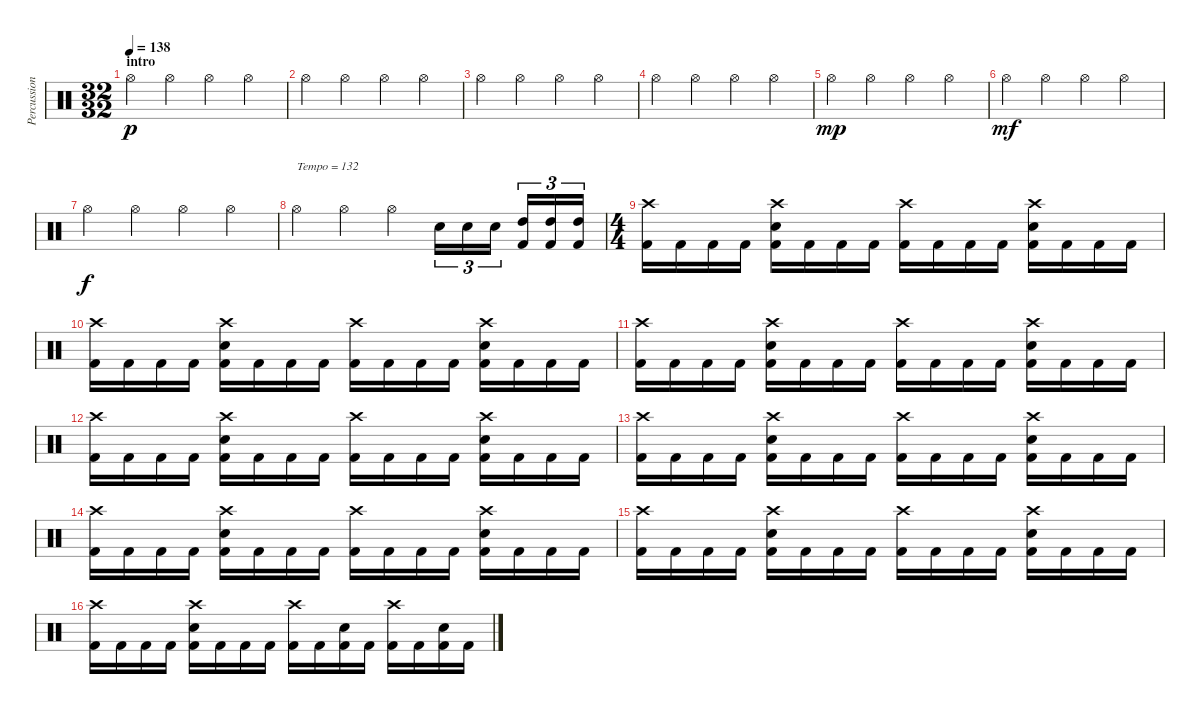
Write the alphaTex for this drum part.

\track ("Percussion" "Percussion") {instrument percussion}
\staff {score}
\articulation defaults
\ts (32 32)
\section ("" "intro")
\tempo 138
\clef neutral
\ks c "Hi-Hat (open)".4{dy p} "Hi-Hat (open)".4 "Hi-Hat (open)".4 "Hi-Hat (open)".4
|
"Hi-Hat (open)".4 "Hi-Hat (open)".4 "Hi-Hat (open)".4 "Hi-Hat (open)".4 |
"Hi-Hat (open)".4 "Hi-Hat (open)".4 "Hi-Hat (open)".4 "Hi-Hat (open)".4 |
"Hi-Hat (open)".4 "Hi-Hat (open)".4 "Hi-Hat (open)".4 "Hi-Hat (open)".4 |
"Hi-Hat (open)".4{dy mp} "Hi-Hat (open)".4 "Hi-Hat (open)".4 "Hi-Hat (open)".4 |
"Hi-Hat (open)".4{dy mf} "Hi-Hat (open)".4 "Hi-Hat (open)".4 "Hi-Hat (open)".4 |
"Hi-Hat (open)".4{dy f} "Hi-Hat (open)".4 "Hi-Hat (open)".4 "Hi-Hat (open)".4 |
"Hi-Hat (open)".4{txt "Tempo = 132"} "Hi-Hat (open)".4 "Hi-Hat (open)".4 "Snare (hit) 2".16{tu (3 2)} "Snare (hit) 2".16{tu (3 2)} "Snare (hit) 2".16{tu (3 2)} ("Kick (hit) 2" "High Tom (hit)").16{tu (3 2)} ("Kick (hit) 2" "High Tom (hit)").16{tu (3 2)} ("Kick (hit) 2" "High Tom (hit)").16{tu (3 2)} |
\ts (4 4)
("Kick (hit) 2" "Crash high (hit)").16 "Kick (hit) 2".16 "Kick (hit) 2".16 "Kick (hit) 2".16 ("Kick (hit) 2" "Snare (hit) 2" "Crash high (hit)").16 "Kick (hit) 2".16 "Kick (hit) 2".16 "Kick (hit) 2".16 ("Kick (hit) 2" "Crash high (hit)").16 "Kick (hit) 2".16 "Kick (hit) 2".16 "Kick (hit) 2".16 ("Kick (hit) 2" "Snare (hit) 2" "Crash high (hit)").16 "Kick (hit) 2".16 "Kick (hit) 2".16 "Kick (hit) 2".16 |
("Kick (hit) 2" "Crash high (hit)").16 "Kick (hit) 2".16 "Kick (hit) 2".16 "Kick (hit) 2".16 ("Kick (hit) 2" "Snare (hit) 2" "Crash high (hit)").16 "Kick (hit) 2".16 "Kick (hit) 2".16 "Kick (hit) 2".16 ("Kick (hit) 2" "Crash high (hit)").16 "Kick (hit) 2".16 "Kick (hit) 2".16 "Kick (hit) 2".16 ("Kick (hit) 2" "Snare (hit) 2" "Crash high (hit)").16 "Kick (hit) 2".16 "Kick (hit) 2".16 "Kick (hit) 2".16 |
("Kick (hit) 2" "Crash high (hit)").16 "Kick (hit) 2".16 "Kick (hit) 2".16 "Kick (hit) 2".16 ("Kick (hit) 2" "Snare (hit) 2" "Crash high (hit)").16 "Kick (hit) 2".16 "Kick (hit) 2".16 "Kick (hit) 2".16 ("Kick (hit) 2" "Crash high (hit)").16 "Kick (hit) 2".16 "Kick (hit) 2".16 "Kick (hit) 2".16 ("Kick (hit) 2" "Snare (hit) 2" "Crash high (hit)").16 "Kick (hit) 2".16 "Kick (hit) 2".16 "Kick (hit) 2".16 |
("Kick (hit) 2" "Crash high (hit)").16 "Kick (hit) 2".16 "Kick (hit) 2".16 "Kick (hit) 2".16 ("Kick (hit) 2" "Snare (hit) 2" "Crash high (hit)").16 "Kick (hit) 2".16 "Kick (hit) 2".16 "Kick (hit) 2".16 ("Kick (hit) 2" "Crash high (hit)").16 "Kick (hit) 2".16 "Kick (hit) 2".16 "Kick (hit) 2".16 ("Kick (hit) 2" "Snare (hit) 2" "Crash high (hit)").16 "Kick (hit) 2".16 "Kick (hit) 2".16 "Kick (hit) 2".16 |
("Kick (hit) 2" "Crash high (hit)").16 "Kick (hit) 2".16 "Kick (hit) 2".16 "Kick (hit) 2".16 ("Kick (hit) 2" "Snare (hit) 2" "Crash high (hit)").16 "Kick (hit) 2".16 "Kick (hit) 2".16 "Kick (hit) 2".16 ("Kick (hit) 2" "Crash high (hit)").16 "Kick (hit) 2".16 "Kick (hit) 2".16 "Kick (hit) 2".16 ("Kick (hit) 2" "Snare (hit) 2" "Crash high (hit)").16 "Kick (hit) 2".16 "Kick (hit) 2".16 "Kick (hit) 2".16 |
("Kick (hit) 2" "Crash high (hit)").16 "Kick (hit) 2".16 "Kick (hit) 2".16 "Kick (hit) 2".16 ("Kick (hit) 2" "Snare (hit) 2" "Crash high (hit)").16 "Kick (hit) 2".16 "Kick (hit) 2".16 "Kick (hit) 2".16 ("Kick (hit) 2" "Crash high (hit)").16 "Kick (hit) 2".16 "Kick (hit) 2".16 "Kick (hit) 2".16 ("Kick (hit) 2" "Snare (hit) 2" "Crash high (hit)").16 "Kick (hit) 2".16 "Kick (hit) 2".16 "Kick (hit) 2".16 |
("Kick (hit) 2" "Crash high (hit)").16 "Kick (hit) 2".16 "Kick (hit) 2".16 "Kick (hit) 2".16 ("Kick (hit) 2" "Snare (hit) 2" "Crash high (hit)").16 "Kick (hit) 2".16 "Kick (hit) 2".16 "Kick (hit) 2".16 ("Kick (hit) 2" "Crash high (hit)").16 "Kick (hit) 2".16 "Kick (hit) 2".16 "Kick (hit) 2".16 ("Kick (hit) 2" "Snare (hit) 2" "Crash high (hit)").16 "Kick (hit) 2".16 "Kick (hit) 2".16 "Kick (hit) 2".16 |
("Kick (hit) 2" "Crash high (hit)").16 "Kick (hit) 2".16 "Kick (hit) 2".16 "Kick (hit) 2".16 ("Kick (hit) 2" "Snare (hit) 2" "Crash high (hit)").16 "Kick (hit) 2".16 "Kick (hit) 2".16 "Kick (hit) 2".16 ("Kick (hit) 2" "Crash high (hit)").16 "Kick (hit) 2".16 ("Kick (hit) 2" "Snare (hit) 2").16 "Kick (hit) 2".16 ("Kick (hit) 2" "Crash high (hit)").16 "Kick (hit) 2".16 ("Kick (hit) 2" "Snare (hit) 2").16 "Kick (hit) 2".16
